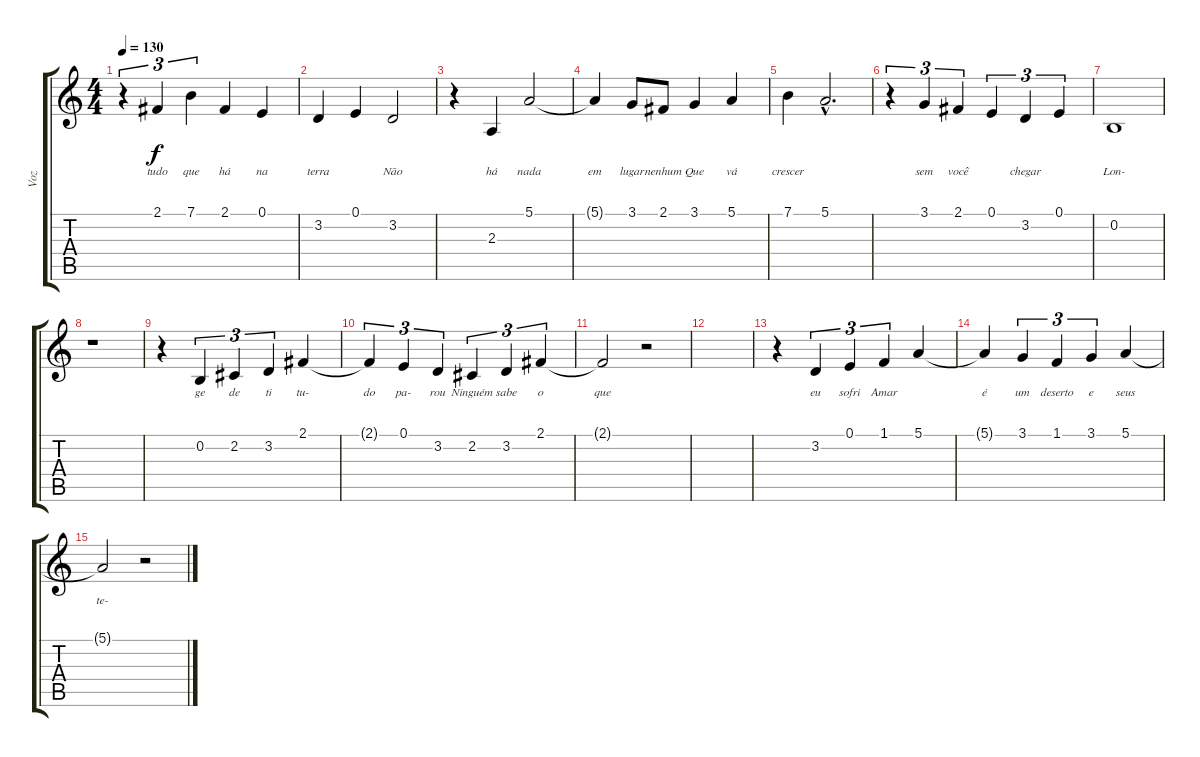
\track ("Voz" "Voz") {instrument flute}
\staff {score tabs}
\tuning (E4 B3 G3 D3 A2 E2) {hide}
\ts (4 4)
\tempo 130
\clef g2
\ks c
r.4{tu (3 2) dy f} 2.1.4{tu (3 2) lyrics (0 "tudo") lyrics (1 "") lyrics (2 "") lyrics (3 "") lyrics (4 "")} 7.1.4{tu (3 2) lyrics (0 "que") lyrics (1 "") lyrics (2 "") lyrics (3 "") lyrics (4 "")} 2.1.4{lyrics (0 "há") lyrics (1 "") lyrics (2 "") lyrics (3 "") lyrics (4 "")} 0.1.4{lyrics (0 "na") lyrics (1 "") lyrics (2 "") lyrics (3 "") lyrics (4 "")} |
3.2.4{lyrics (0 "terra") lyrics (1 "") lyrics (2 "") lyrics (3 "") lyrics (4 "")} 0.1.4{lyrics (0 "") lyrics (1 "") lyrics (2 "") lyrics (3 "") lyrics (4 "")} 3.2.2{lyrics (0 "Não") lyrics (1 "") lyrics (2 "") lyrics (3 "") lyrics (4 "")} |
r.4 2.3.4{lyrics (0 "há") lyrics (1 "") lyrics (2 "") lyrics (3 "") lyrics (4 "")} 5.1.2{lyrics (0 "nada") lyrics (1 "") lyrics (2 "") lyrics (3 "") lyrics (4 "")} |
5.1{t}.4{lyrics (0 "em") lyrics (1 "") lyrics (2 "") lyrics (3 "") lyrics (4 "")} 3.1.8{lyrics (0 "lugar") lyrics (1 "") lyrics (2 "") lyrics (3 "") lyrics (4 "")} 2.1.8{lyrics (0 "nenhum") lyrics (1 "") lyrics (2 "") lyrics (3 "") lyrics (4 "")} 3.1.4{lyrics (0 "Que") lyrics (1 "") lyrics (2 "") lyrics (3 "") lyrics (4 "")} 5.1.4{lyrics (0 "vá") lyrics (1 "") lyrics (2 "") lyrics (3 "") lyrics (4 "")} |
7.1.4{lyrics (0 "crescer") lyrics (1 "") lyrics (2 "") lyrics (3 "") lyrics (4 "")} 5.1{hac}.2{d lyrics (0 "") lyrics (1 "") lyrics (2 "") lyrics (3 "") lyrics (4 "")} |
r.4{tu (3 2)} 3.1.4{tu (3 2) lyrics (0 "sem") lyrics (1 "") lyrics (2 "") lyrics (3 "") lyrics (4 "")} 2.1.4{tu (3 2) lyrics (0 "você") lyrics (1 "") lyrics (2 "") lyrics (3 "") lyrics (4 "")} 0.1.4{tu (3 2) lyrics (0 "") lyrics (1 "") lyrics (2 "") lyrics (3 "") lyrics (4 "")} 3.2.4{tu (3 2) lyrics (0 "chegar") lyrics (1 "") lyrics (2 "") lyrics (3 "") lyrics (4 "")} 0.1.4{tu (3 2) lyrics (0 "") lyrics (1 "") lyrics (2 "") lyrics (3 "") lyrics (4 "")} |
0.2.1{lyrics (0 "Lon-") lyrics (1 "") lyrics (2 "") lyrics (3 "") lyrics (4 "")} |
r.1 |
r.4 0.2.4{tu (3 2) lyrics (0 "ge") lyrics (1 "") lyrics (2 "") lyrics (3 "") lyrics (4 "")} 2.2.4{tu (3 2) lyrics (0 "de") lyrics (1 "") lyrics (2 "") lyrics (3 "") lyrics (4 "")} 3.2.4{tu (3 2) lyrics (0 "ti") lyrics (1 "") lyrics (2 "") lyrics (3 "") lyrics (4 "")} 2.1.4{lyrics (0 "tu-") lyrics (1 "") lyrics (2 "") lyrics (3 "") lyrics (4 "")} |
2.1{t}.4{tu (3 2) lyrics (0 "do") lyrics (1 "") lyrics (2 "") lyrics (3 "") lyrics (4 "")} 0.1.4{tu (3 2) lyrics (0 "pa-") lyrics (1 "") lyrics (2 "") lyrics (3 "") lyrics (4 "")} 3.2.4{tu (3 2) lyrics (0 "rou") lyrics (1 "") lyrics (2 "") lyrics (3 "") lyrics (4 "")} 2.2.4{tu (3 2) lyrics (0 "Ninguém") lyrics (1 "") lyrics (2 "") lyrics (3 "") lyrics (4 "")} 3.2.4{tu (3 2) lyrics (0 "sabe") lyrics (1 "") lyrics (2 "") lyrics (3 "") lyrics (4 "")} 2.1.4{tu (3 2) lyrics (0 "o") lyrics (1 "") lyrics (2 "") lyrics (3 "") lyrics (4 "")} |
2.1{t}.2{lyrics (0 "que") lyrics (1 "") lyrics (2 "") lyrics (3 "") lyrics (4 "")} r.2 |
|
r.4 3.2.4{tu (3 2) lyrics (0 "eu") lyrics (1 "") lyrics (2 "") lyrics (3 "") lyrics (4 "")} 0.1.4{tu (3 2) lyrics (0 "sofri") lyrics (1 "") lyrics (2 "") lyrics (3 "") lyrics (4 "")} 1.1.4{tu (3 2) lyrics (0 "Amar") lyrics (1 "") lyrics (2 "") lyrics (3 "") lyrics (4 "")} 5.1.4{lyrics (0 "") lyrics (1 "") lyrics (2 "") lyrics (3 "") lyrics (4 "")} |
5.1{t}.4{lyrics (0 "é") lyrics (1 "") lyrics (2 "") lyrics (3 "") lyrics (4 "")} 3.1.4{tu (3 2) lyrics (0 "um") lyrics (1 "") lyrics (2 "") lyrics (3 "") lyrics (4 "")} 1.1.4{tu (3 2) lyrics (0 "deserto") lyrics (1 "") lyrics (2 "") lyrics (3 "") lyrics (4 "")} 3.1.4{tu (3 2) lyrics (0 "e") lyrics (1 "") lyrics (2 "") lyrics (3 "") lyrics (4 "")} 5.1.4{lyrics (0 "seus") lyrics (1 "") lyrics (2 "") lyrics (3 "") lyrics (4 "")} |
5.1{t}.2{lyrics (0 "te-") lyrics (1 "") lyrics (2 "") lyrics (3 "") lyrics (4 "")} r.2
